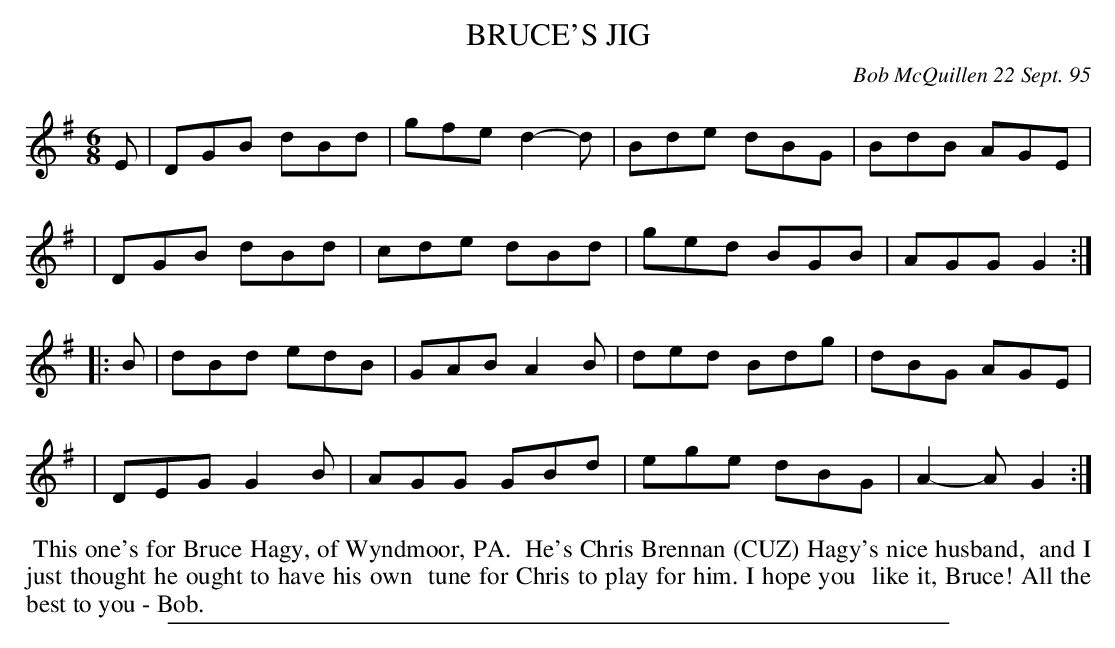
X:1
T: BRUCE'S JIG
C: Bob McQuillen 22 Sept. 95
M: 6/8
L: 1/8
K: G
E \
| DGB dBd | gfe d2-d | Bde dBG | BdB AGE |
| DGB dBd | cde dBd | ged BGB | AGG G2 :|
|: B \
| dBd edB | GAB A2B | ded Bdg | dBG AGE |
| DEG G2B | AGG GBd | ege dBG | A2-A G2 :|
